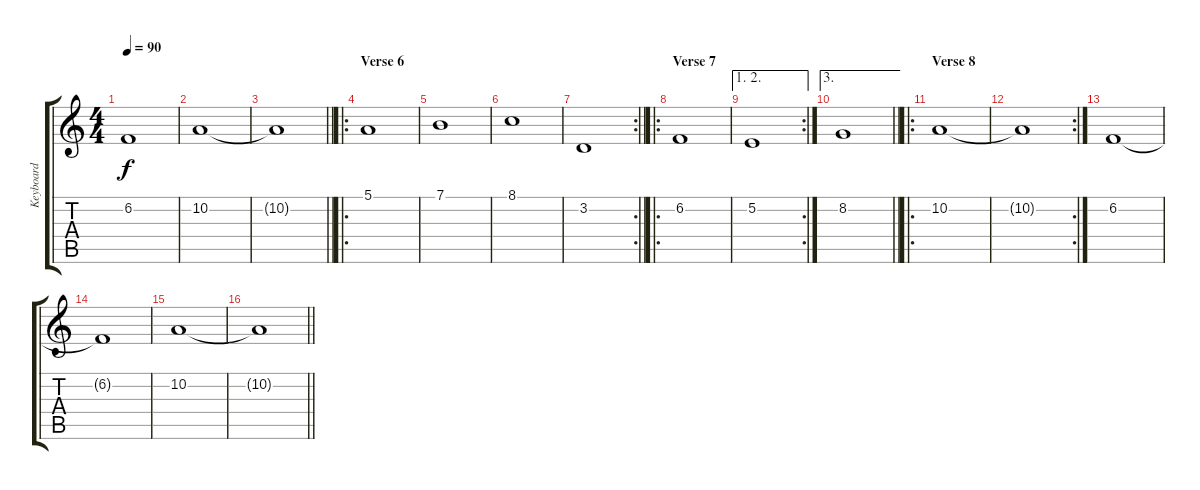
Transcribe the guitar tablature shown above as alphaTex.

\track ("Keyboard" "Keyboard") {instrument choiraahs}
\staff {score tabs}
\tuning (E4 B3 G3 D3 A2 E2) {hide}
\ts (4 4)
\tempo 90
\clef g2
\ks c
6.2{t}.1{dy f} |
10.2.1 |
\barLineRight lightlight
10.2{t}.1 |
\ro
\section ("" "Verse 6")
5.1.1 |
7.1.1 |
8.1.1 |
\rc 2
\barLineRight lightlight
3.2.1 |
\ro
\section ("" "Verse 7")
6.2.1 |
\ae (1 2)
\rc 2
5.2.1 |
\ae 3
\barLineRight lightlight
8.2.1 |
\ro
\section ("" "Verse 8")
10.2.1 |
\rc 2
10.2{t}.1 |
6.2.1 |
6.2{t}.1 |
10.2.1 |
\barLineRight lightlight
10.2{t}.1
